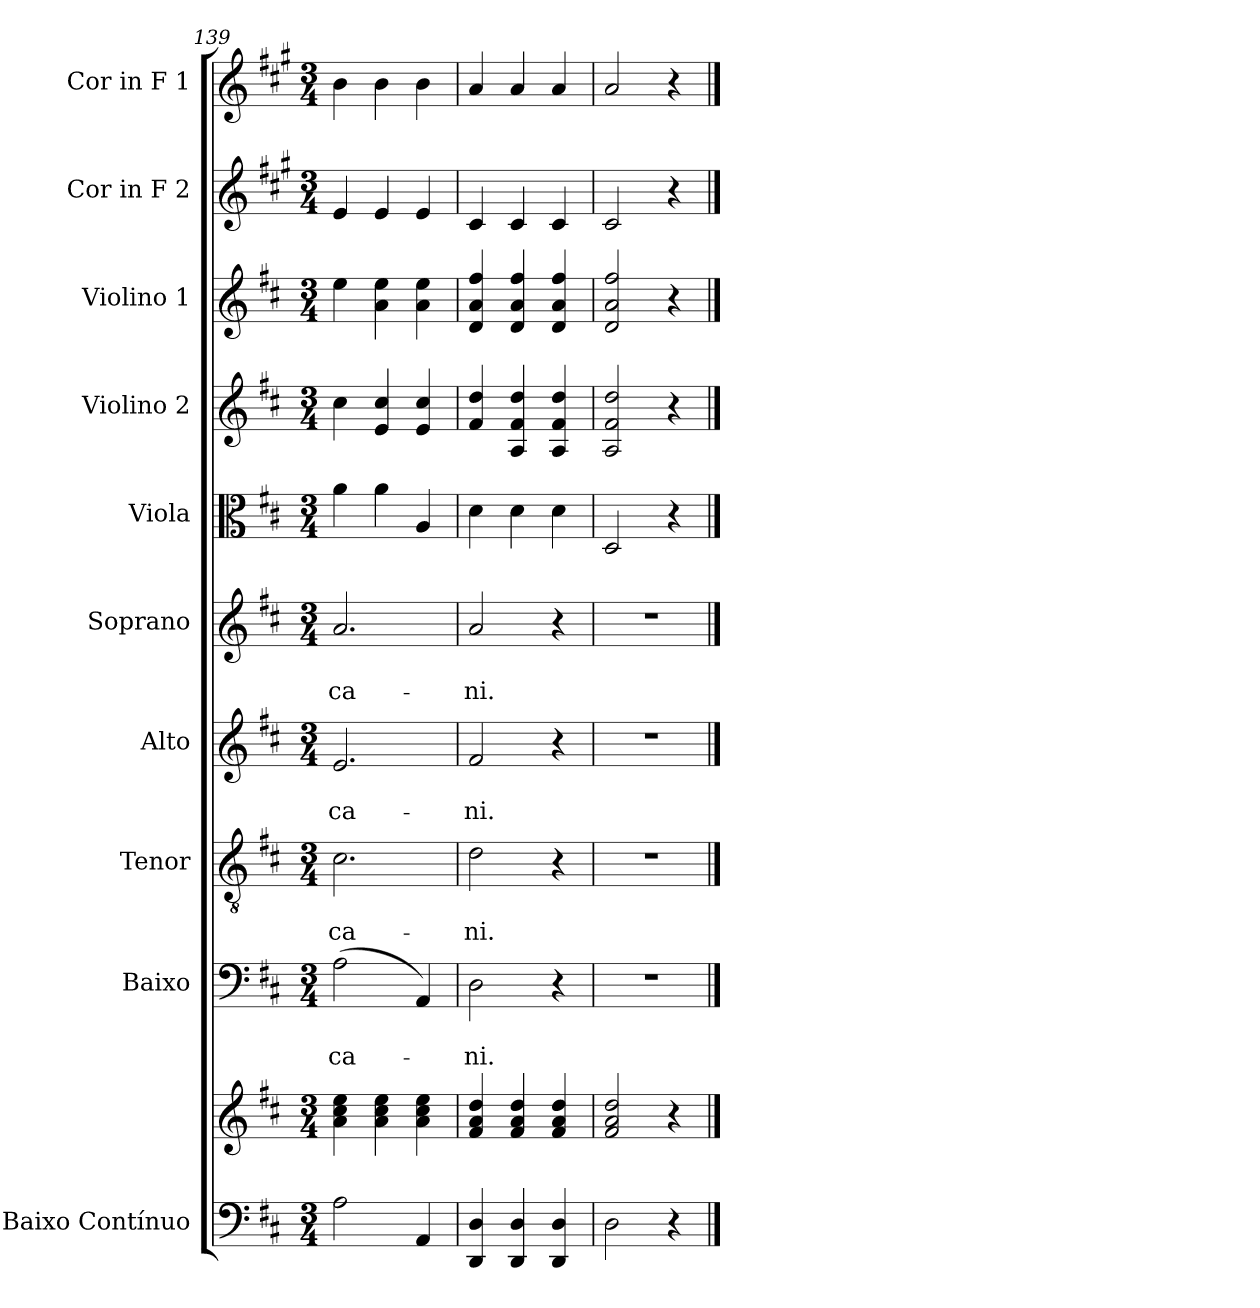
**kern	**kern	**kern	**text	**text	**kern	**text	**text	**kern	**text	**text	**kern	**text	**text	**kern	**kern	**kern	**kern	**kern
*part10	*part10	*part9	*part9	*part9	*part8	*part8	*part8	*part7	*part7	*part7	*part6	*part6	*part6	*part5	*part4	*part3	*part2	*part1
*staff11	*staff10	*staff9	*staff9	*staff9	*staff8	*staff8	*staff8	*staff7	*staff7	*staff7	*staff6	*staff6	*staff6	*staff5	*staff4	*staff3	*staff2	*staff1
*I"Baixo Contínuo	*	*I"Baixo	*	*	*I"Tenor	*	*	*I"Alto	*	*	*I"Soprano	*	*	*I"Viola	*I"Violino 2	*I"Violino 1	*I"Cor in F 2	*I"Cor in F 1
*I'BC	*	*	*	*	*	*	*	*	*	*	*	*	*	*I'Vla.	*I'Vln. 2	*I'Vln. 1	*I'Cor 2	*I'Cor 1
*clefF4	*clefG2	*clefF4	*	*	*clefGv2	*	*	*clefG2	*	*	*clefG2	*	*	*clefC3	*clefG2	*clefG2	*clefG2	*clefG2
*	*	*	*	*	*	*	*	*	*	*	*	*	*	*	*	*	*ITrd4c7	*ITrd4c7
*k[f#c#]	*k[f#c#]	*k[f#c#]	*	*	*k[f#c#]	*	*	*k[f#c#]	*	*	*k[f#c#]	*	*	*k[f#c#]	*k[f#c#]	*k[f#c#]	*k[f#c#]	*k[f#c#]
*D:	*D:	*D:	*	*	*D:	*	*	*D:	*	*	*D:	*	*	*D:	*D:	*D:	*D:	*D:
*M3/4	*M3/4	*M3/4	*	*	*M3/4	*	*	*M3/4	*	*	*M3/4	*	*	*M3/4	*M3/4	*M3/4	*M3/4	*M3/4
=139	=139	=139	=139	=139	=139	=139	=139	=139	=139	=139	=139	=139	=139	=139	=139	=139	=139	=139
2A\	4a\ 4cc#\ 4ee\	(2A\	.	ca-	2.c#\	.	ca-	2.e/	.	ca-	2.a/	.	ca-	4a\	4cc#\	4ee\	4A/	4e\
.	4a\ 4cc#\ 4ee\	.	.	.	.	.	.	.	.	.	.	.	.	4a\	4e/ 4cc#/	4a\ 4ee\	4A/	4e\
4AA/	4a\ 4cc#\ 4ee\	4AA/)	.	.	.	.	.	.	.	.	.	.	.	4A/	4e/ 4cc#/	4a\ 4ee\	4A/	4e\
=140	=140	=140	=140	=140	=140	=140	=140	=140	=140	=140	=140	=140	=140	=140	=140	=140	=140	=140
4DD/ 4D/	4f#/ 4a/ 4dd/	2D\	.	-ni.	2d\	.	-ni.	2f#/	.	-ni.	2a/	.	-ni.	4d\	4f#/ 4dd/	4d/ 4a/ 4ff#/	4F#/	4d/
4DD/ 4D/	4f#/ 4a/ 4dd/	.	.	.	.	.	.	.	.	.	.	.	.	4d\	4A/ 4f#/ 4dd/	4d/ 4a/ 4ff#/	4F#/	4d/
4DD/ 4D/	4f#/ 4a/ 4dd/	4r	.	.	4r	.	.	4r	.	.	4r	.	.	4d\	4A/ 4f#/ 4dd/	4d/ 4a/ 4ff#/	4F#/	4d/
=141	=141	=141	=141	=141	=141	=141	=141	=141	=141	=141	=141	=141	=141	=141	=141	=141	=141	=141
2D\	2f#/ 2a/ 2dd/	2.r	.	.	2.r	.	.	2.r	.	.	2.r	.	.	2D/	2A/ 2f#/ 2dd/	2d/ 2a/ 2ff#/	2F#/	2d/
4r	4r	.	.	.	.	.	.	.	.	.	.	.	.	4r	4r	4r	4r	4r
==	==	==	==	==	==	==	==	==	==	==	==	==	==	==	==	==	==	==
*-	*-	*-	*-	*-	*-	*-	*-	*-	*-	*-	*-	*-	*-	*-	*-	*-	*-	*-
